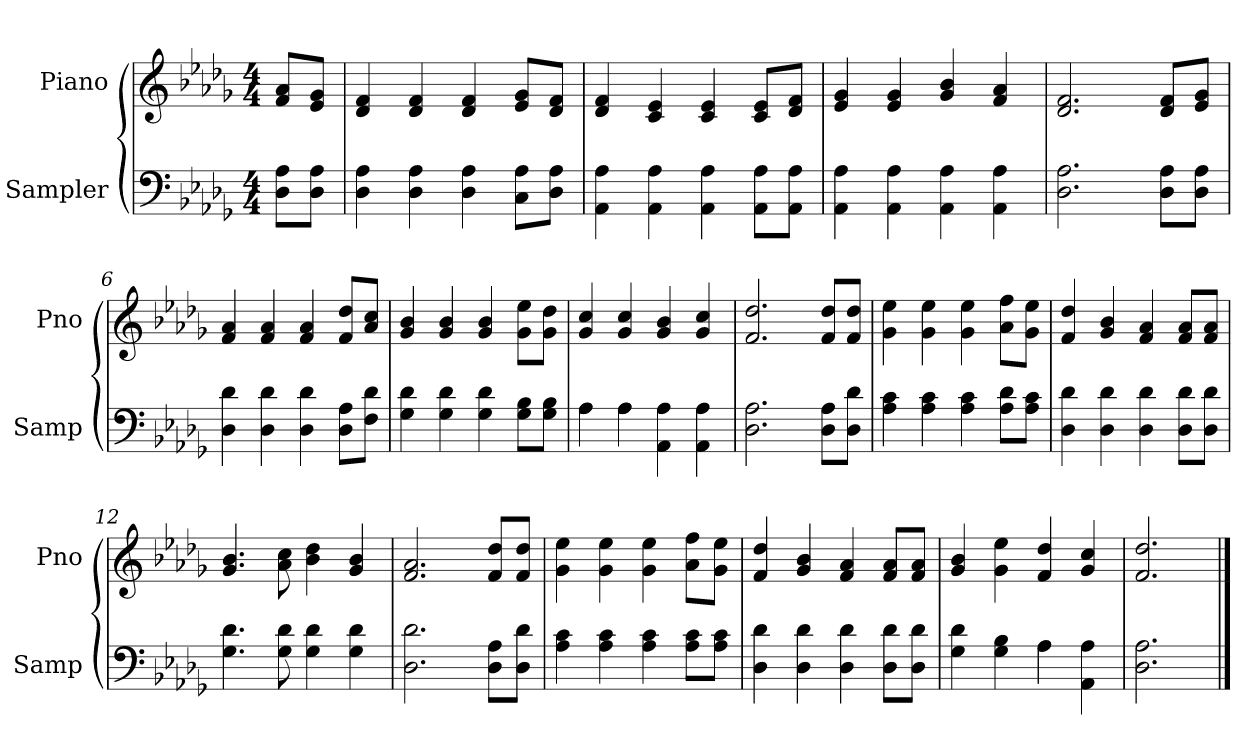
**kern	**kern
*part2	*part1
*staff2	*staff1
*I"Sampler	*I"Piano
*I'Samp	*I'Pno
*clefF4	*clefG2
*k[b-e-a-d-g-]	*k[b-e-a-d-g-]
*D-:	*D-:
*M4/4	*M4/4
=1	=1
8D-\ 8A-\L	8f/ 8a-/L
8D-\ 8A-\J	8e-/ 8g-/J
=2	=2
4D- 4A-	4d- 4f
4D- 4A-	4d- 4f
4D- 4A-	4d- 4f
8C\ 8A-\L	8e-/ 8g-/L
8D-\ 8A-\J	8d-/ 8f/J
=3	=3
4AA- 4A-	4d- 4f
4AA- 4A-	4c 4e-
4AA- 4A-	4c 4e-
8AA-\ 8A-\L	8c/ 8e-/L
8AA-\ 8A-\J	8d-/ 8f/J
=4	=4
4AA- 4A-	4e- 4g-
4AA- 4A-	4e- 4g-
4AA- 4A-	4g- 4b-
4AA- 4A-	4f 4a-
=5	=5
2.D- 2.A-	2.d- 2.f
8D-\ 8A-\L	8d-/ 8f/L
8D-\ 8A-\J	8e-/ 8g-/J
=6	=6
4D- 4d-	4f 4a-
4D- 4d-	4f 4a-
4D- 4d-	4f 4a-
8D-\ 8A-\L	8f/ 8dd-/L
8F\ 8d-\J	8a-/ 8cc/J
=7	=7
4G- 4d-	4g- 4b-
4G- 4d-	4g- 4b-
4G- 4d-	4g- 4b-
8G-\ 8B-\L	8g-\ 8ee-\L
8G-\ 8B-\J	8g-\ 8dd-\J
=8	=8
*^	*
4A-\	4A-	4g- 4cc
4A-\	4A-	4g- 4cc
4AA- 4A-	2ryy	4g- 4b-
4AA- 4A-	.	4g- 4cc
*v	*v	*
=9	=9
2.D- 2.A-	2.f 2.dd-
8D-\ 8A-\L	8f/ 8dd-/L
8D-\ 8d-\J	8f/ 8dd-/J
=10	=10
4A- 4c	4g- 4ee-
4A- 4c	4g- 4ee-
4A- 4c	4g- 4ee-
8A-\ 8d-\L	8a-\ 8ff\L
8A-\ 8c\J	8g-\ 8ee-\J
=11	=11
4D- 4d-	4f 4dd-
4D- 4d-	4g- 4b-
4D- 4d-	4f 4a-
8D-\ 8d-\L	8f/ 8a-/L
8D-\ 8d-\J	8f/ 8a-/J
=12	=12
4.G- 4.d-	4.g- 4.b-
8G- 8d-	8a- 8cc
4G- 4d-	4b- 4dd-
4G- 4d-	4g- 4b-
=13	=13
2.D- 2.d-	2.f 2.a-
8D-\ 8A-\L	8f/ 8dd-/L
8D-\ 8d-\J	8f/ 8dd-/J
=14	=14
4A- 4c	4g- 4ee-
4A- 4c	4g- 4ee-
4A- 4c	4g- 4ee-
8A-\ 8c\L	8a-\ 8ff\L
8A-\ 8c\J	8g-\ 8ee-\J
=15	=15
4D- 4d-	4f 4dd-
4D- 4d-	4g- 4b-
4D- 4d-	4f 4a-
8D-\ 8d-\L	8f/ 8a-/L
8D-\ 8d-\J	8f/ 8a-/J
=16	=16
*^	*
4G- 4d-	2ryy	4g- 4b-
4G- 4B-	.	4g- 4ee-
4A-\	4A-	4f 4dd-
4AA- 4A-	4ryy	4g- 4cc
*v	*v	*
=17	=17
2.D- 2.A-	2.f 2.dd-
==	==
*-	*-
